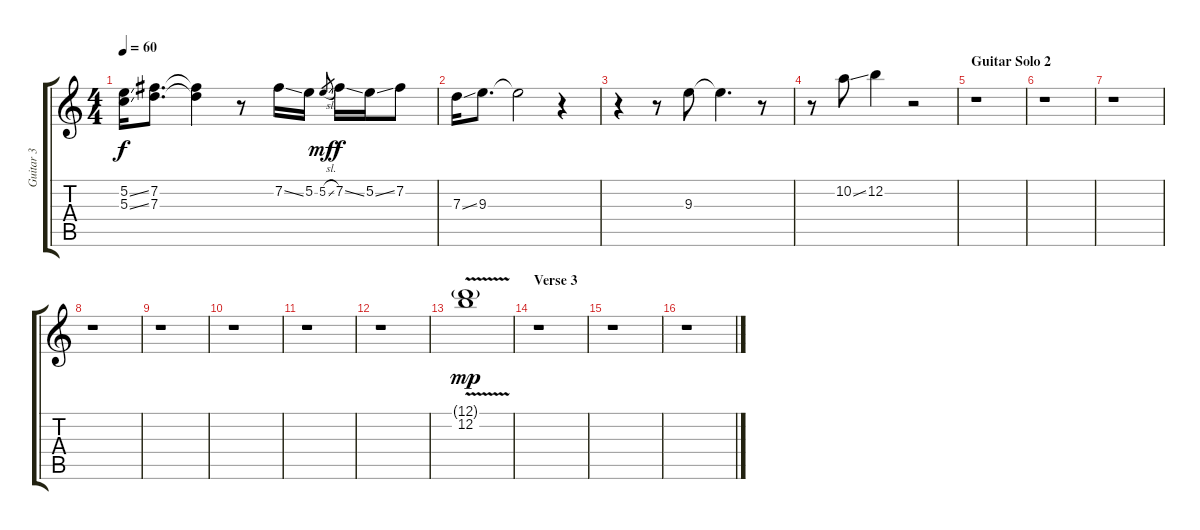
\track ("Guitar 3" "Guitar 3") {instrument electricguitarjazz}
\staff {score tabs}
\tuning (D4 B3 G3 D3 G2 D2) {hide}
\ts (4 4)
\tempo 60
\clef g2
\ks c
(5.2{ss} 5.3{ss}).16{dy f} (7.2 7.3).8{d} (7.2{t} 7.3{t}).4 r.8 7.2{ss}.16 5.2.16 5.2{sl}.8{gr dy mf} 7.2{ss}.16{dy f} 5.2{ss}.16 7.2.8 |
7.3{ss}.16 9.3.8{d} 9.3{t}.2 r.4 |
r.4 r.8 9.3.8 9.3{t}.4{d} r.8 |
r.8 10.2{ss}.8 12.2.4 r.2 |
\section ("" "Guitar Solo 2")
r.1 |
r.1 |
r.1 |
r.1 |
r.1 |
r.1 |
r.1 |
r.1 |
(12.1{g} 12.2{v}).1{dy mp} |
\section ("" "Verse 3")
r.1 |
r.1 |
r.1
